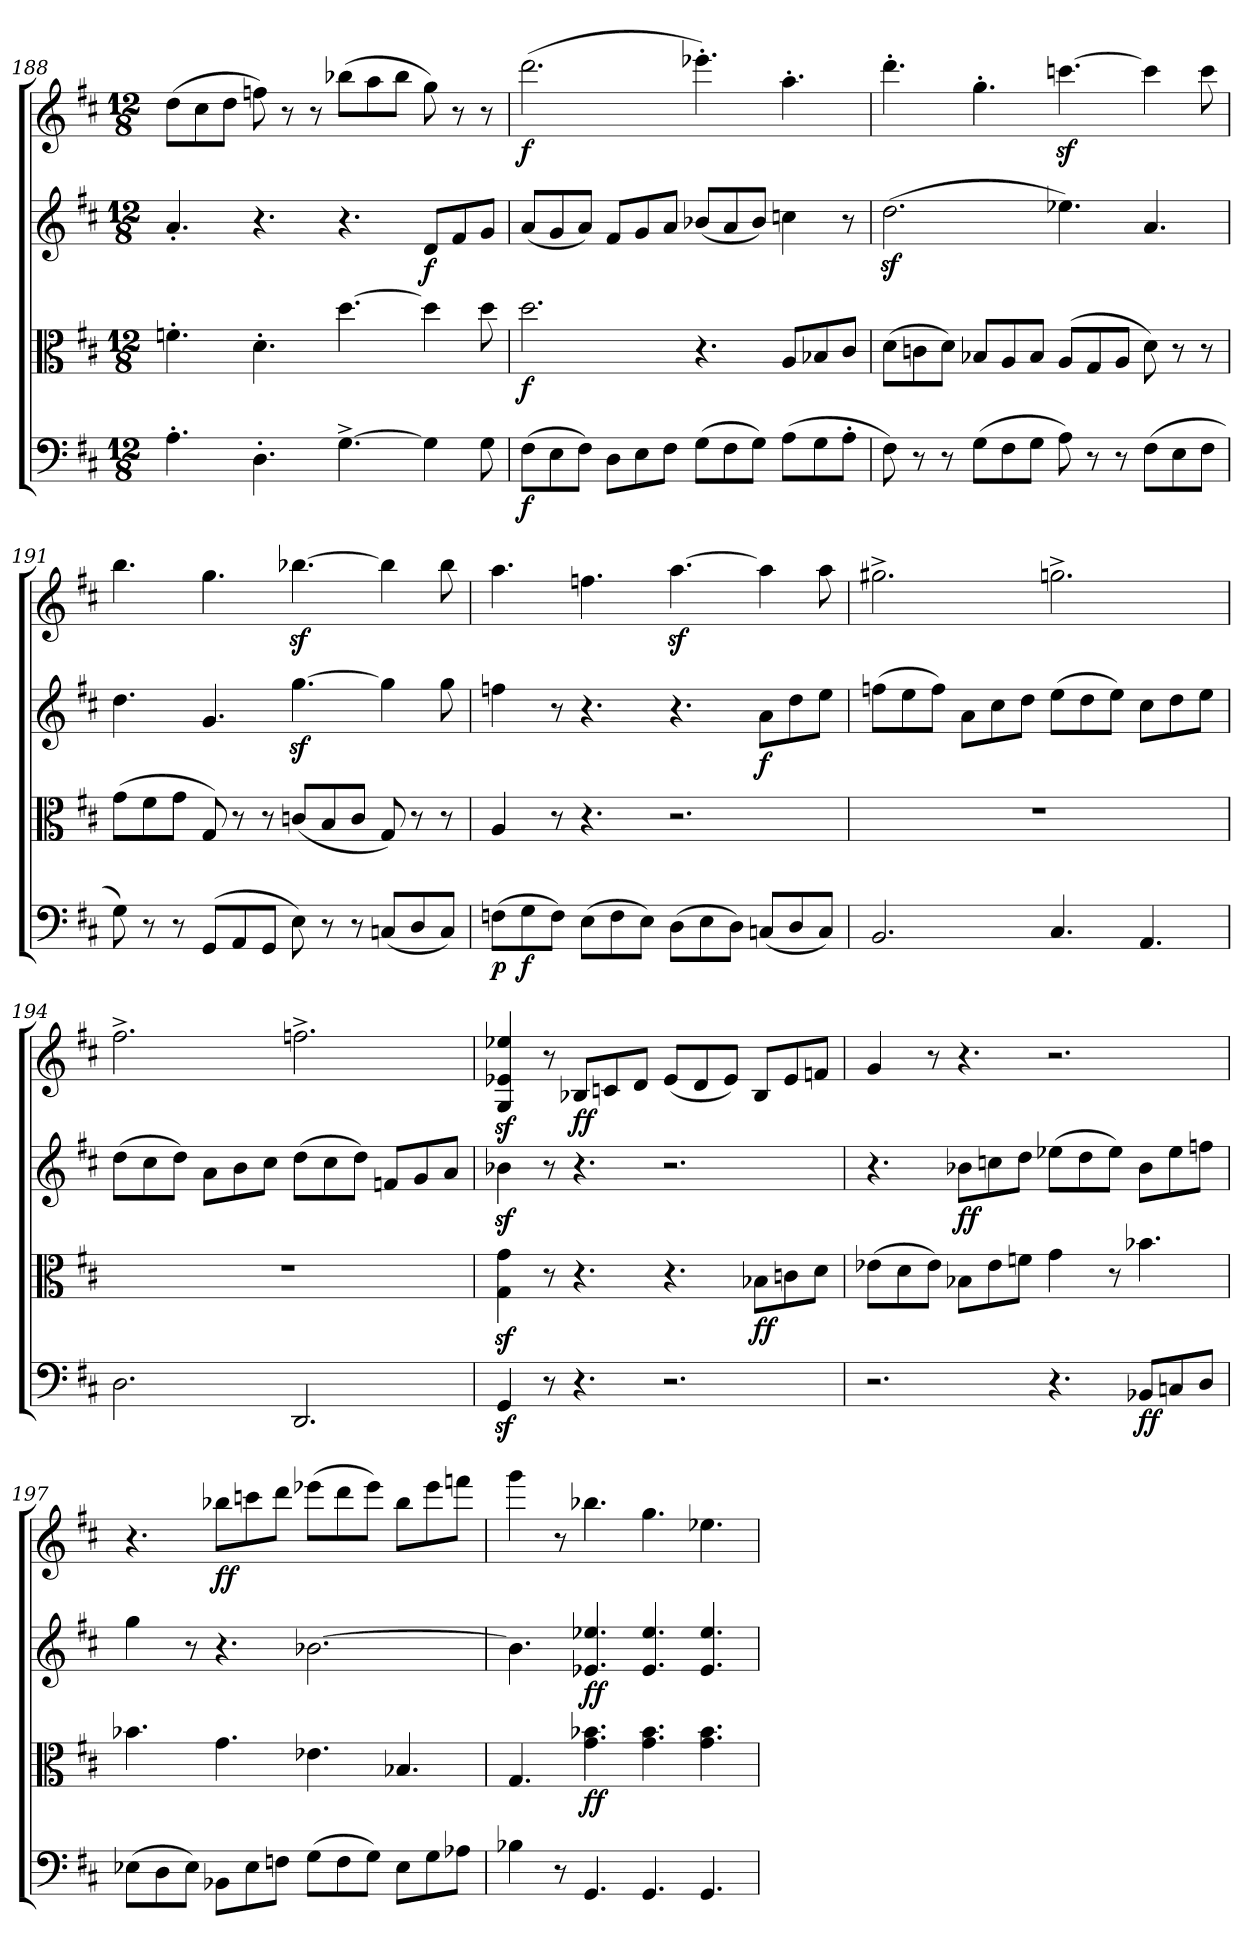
**kern	**dynam	**kern	**dynam	**kern	**dynam	**kern	**dynam
*part4	*part4	*part3	*part3	*part2	*part2	*part1	*part1
*staff4	*staff4	*staff3	*staff3	*staff2	*staff2	*staff1	*staff1
*clefF4	*	*clefC3	*	*clefG2	*	*clefG2	*
*k[f#c#]	*	*k[f#c#]	*	*k[f#c#]	*	*k[f#c#]	*
*M12/8	*	*M12/8	*	*M12/8	*	*M12/8	*
=188	=188	=188	=188	=188	=188	=188	=188
4.A'\	.	4.fn'\	.	4.a'/	.	(>8dd\L	.
.	.	.	.	.	.	8cc#\	.
.	.	.	.	.	.	8dd\J	.
4.D'\	.	4.d'\	.	4.r	.	8ffn\)	.
.	.	.	.	.	.	8r	.
.	.	.	.	.	.	8r	.
[4.G^\	.	[4.dd\	.	4.r	.	(>8bb-X\L	.
.	.	.	.	.	.	8aa\	.
.	.	.	.	.	.	8bb-\J	.
!	!	!	!	!	!LO:DY:b	!	!
4G\]	.	4dd\]	.	8d/L	f	8gg\)	.
.	.	.	.	8f#/	.	8r	.
8G\	.	8dd\	.	8g/J	.	8r	.
=189	=189	=189	=189	=189	=189	=189	=189
!	!LO:DY:b	!	!LO:DY:b	!	!	!	!LO:DY:b
(>8F#\L	f	2.dd\	f	(<8a/L	.	(>2.ddd\	f
8E\	.	.	.	8g/	.	.	.
8F#\J)	.	.	.	8a/J)	.	.	.
8D\L	.	.	.	8f#/L	.	.	.
8E\	.	.	.	8g/	.	.	.
8F#\J	.	.	.	8a/J	.	.	.
(>8G\L	.	4.r	.	(<8b-X/L	.	4.eee-X'\)	.
8F#\	.	.	.	8a/	.	.	.
8G\J)	.	.	.	8b-/J)	.	.	.
(>8A\L	.	8A/L	.	4ccn\	.	4.aa'\	.
8G\	.	8B-X/	.	.	.	.	.
8A'\J	.	8c#/J	.	8r	.	.	.
!!LO:LB:g=z
=190	=190	=190	=190	=190	=190	=190	=190
8F#\)	.	(>8d\L	.	(>2.ddz<\	.	4.ddd'\	.
8r	.	8cn\	.	.	.	.	.
8r	.	8d\J)	.	.	.	.	.
(>8G\L	.	8B-X/L	.	.	.	4.gg'\	.
8F#\	.	8A/	.	.	.	.	.
8G\J	.	8B-/J	.	.	.	.	.
8A\)	.	(>8A/L	.	4.ee-X\)	.	[4.cccnz<\	.
8r	.	8G/	.	.	.	.	.
8r	.	8A/J	.	.	.	.	.
(>8F#\L	.	8d\)	.	4.a/	.	4ccc\]	.
8E\	.	8r	.	.	.	.	.
8F#\J	.	8r	.	.	.	8ccc\	.
!!LO:PB:g=z
=191	=191	=191	=191	=191	=191	=191	=191
8G\)	.	(>8g\L	.	4.dd\	.	4.bb\	.
8r	.	8f#\	.	.	.	.	.
8r	.	8g\J	.	.	.	.	.
(>8GG/L	.	8G/)	.	4.g/	.	4.gg\	.
8AA/	.	8r	.	.	.	.	.
8GG/J	.	8r	.	.	.	.	.
8E\)	.	(<8cn/L	.	[4.ggz<\	.	[4.bb-Xz<\	.
8r	.	8B/	.	.	.	.	.
8r	.	8c/J	.	.	.	.	.
(<8Cn/L	.	8G/)	.	4gg\]	.	4bb-\]	.
8D/	.	8r	.	.	.	.	.
8C/J)	.	8r	.	8gg\	.	8bb-\	.
=192	=192	=192	=192	=192	=192	=192	=192
!	!LO:DY:b	!	!	!	!	!	!
(>8Fn\L	p	4A/	.	4ffn\	.	4.aa\	.
!	!LO:DY:b	!	!	!	!	!	!
8G\	f	.	.	.	.	.	.
8F\J)	.	8r	.	8r	.	.	.
(>8E\L	.	4.r	.	4.r	.	4.ffn\	.
8F\	.	.	.	.	.	.	.
8E\J)	.	.	.	.	.	.	.
(>8D\L	.	2.r	.	4.r	.	[4.aaz<\	.
8E\	.	.	.	.	.	.	.
8D\J)	.	.	.	.	.	.	.
!	!	!	!	!	!LO:DY:b	!	!
(<8Cn/L	.	.	.	8a\L	f	4aa\]	.
8D/	.	.	.	8dd\	.	.	.
8C/J)	.	.	.	8ee\J	.	8aa\	.
=193	=193	=193	=193	=193	=193	=193	=193
2.BB/	.	1.r	.	(>8ffn\L	.	2.gg#X^\	.
.	.	.	.	8ee\	.	.	.
.	.	.	.	8ff\J)	.	.	.
.	.	.	.	8a\L	.	.	.
.	.	.	.	8cc#\	.	.	.
.	.	.	.	8dd\J	.	.	.
4.C#/	.	.	.	(>8ee\L	.	2.ggn^\	.
.	.	.	.	8dd\	.	.	.
.	.	.	.	8ee\J)	.	.	.
4.AA/	.	.	.	8cc#\L	.	.	.
.	.	.	.	8dd\	.	.	.
.	.	.	.	8ee\J	.	.	.
=194	=194	=194	=194	=194	=194	=194	=194
2.D\	.	1.r	.	(>8dd\L	.	2.ff#^\	.
.	.	.	.	8cc#\	.	.	.
.	.	.	.	8dd\J)	.	.	.
.	.	.	.	8a\L	.	.	.
.	.	.	.	8b\	.	.	.
.	.	.	.	8cc#\J	.	.	.
2.DD/	.	.	.	(>8dd\L	.	2.ffn^\	.
.	.	.	.	8cc#\	.	.	.
.	.	.	.	8dd\J)	.	.	.
.	.	.	.	8fn/L	.	.	.
.	.	.	.	8g/	.	.	.
.	.	.	.	8a/J	.	.	.
!!LO:LB:g=z
=195	=195	=195	=195	=195	=195	=195	=195
4GGz</	.	4G\z< 4g\z<	.	4b-Xz<\	.	4G/z< 4e-X/z< 4ee-X/z<	.
8r	.	8r	.	8r	.	8r	.
!	!	!	!	!	!	!	!LO:DY:b
4.r	.	4.r	.	4.r	.	8B-X/L	ff
.	.	.	.	.	.	8cn/	.
.	.	.	.	.	.	8d/J	.
2.r	.	4.r	.	2.r	.	(<8e-/L	.
.	.	.	.	.	.	8d/	.
.	.	.	.	.	.	8e-/J)	.
!	!	!	!LO:DY:b	!	!	!	!
.	.	8B-X\L	ff	.	.	8B-/L	.
.	.	8cn\	.	.	.	8e-/	.
.	.	8d\J	.	.	.	8fn/J	.
=196	=196	=196	=196	=196	=196	=196	=196
2.r	.	(>8e-X\L	.	4.r	.	4g/	.
.	.	8d\	.	.	.	.	.
.	.	8e-\J)	.	.	.	8r	.
!	!	!	!	!	!LO:DY:b	!	!
.	.	8B-X\L	.	8b-X\L	ff	4.r	.
.	.	8e-\	.	8ccn\	.	.	.
.	.	8fn\J	.	8dd\J	.	.	.
4.r	.	4g\	.	(>8ee-X\L	.	2.r	.
.	.	.	.	8dd\	.	.	.
.	.	8r	.	8ee-\J)	.	.	.
!	!LO:DY:b	!	!	!	!	!	!
8BB-X/L	ff	4.b-X\	.	8b-\L	.	.	.
8Cn/	.	.	.	8ee-\	.	.	.
8D/J	.	.	.	8ffn\J	.	.	.
=197	=197	=197	=197	=197	=197	=197	=197
(>8E-X\L	.	4.b-X\	.	4gg\	.	4.r	.
8D\	.	.	.	.	.	.	.
8E-\J)	.	.	.	8r	.	.	.
!	!	!	!	!	!	!	!LO:DY:b
8BB-X\L	.	4.g\	.	4.r	.	8bb-X\L	ff
8E-\	.	.	.	.	.	8cccn\	.
8Fn\J	.	.	.	.	.	8ddd\J	.
(>8G\L	.	4.e-X\	.	[2.b-X\	.	(>8eee-X\L	.
8F\	.	.	.	.	.	8ddd\	.
8G\J)	.	.	.	.	.	8eee-\J)	.
8E-\L	.	4.B-X/	.	.	.	8bb-\L	.
8G\	.	.	.	.	.	8eee-\	.
8A-X\J	.	.	.	.	.	8fffn\J	.
!!LO:LB:g=z
=198	=198	=198	=198	=198	=198	=198	=198
4B-X\	.	4.G/	.	4.b-\]	.	4ggg\	.
8r	.	.	.	.	.	8r	.
!	!	!	!LO:DY:b	!	!LO:DY:b	!	!
4.GG/	.	4.g\ 4.b-X\	ff	4.e-X/ 4.ee-X/	ff	4.bb-X\	.
4.GG/	.	4.g\ 4.b-\	.	4.e-/ 4.ee-/	.	4.gg\	.
4.GG/	.	4.g\ 4.b-\	.	4.e-/ 4.ee-/	.	4.ee-X\	.
=	=	=	=	=	=	=	=
*-	*-	*-	*-	*-	*-	*-	*-
